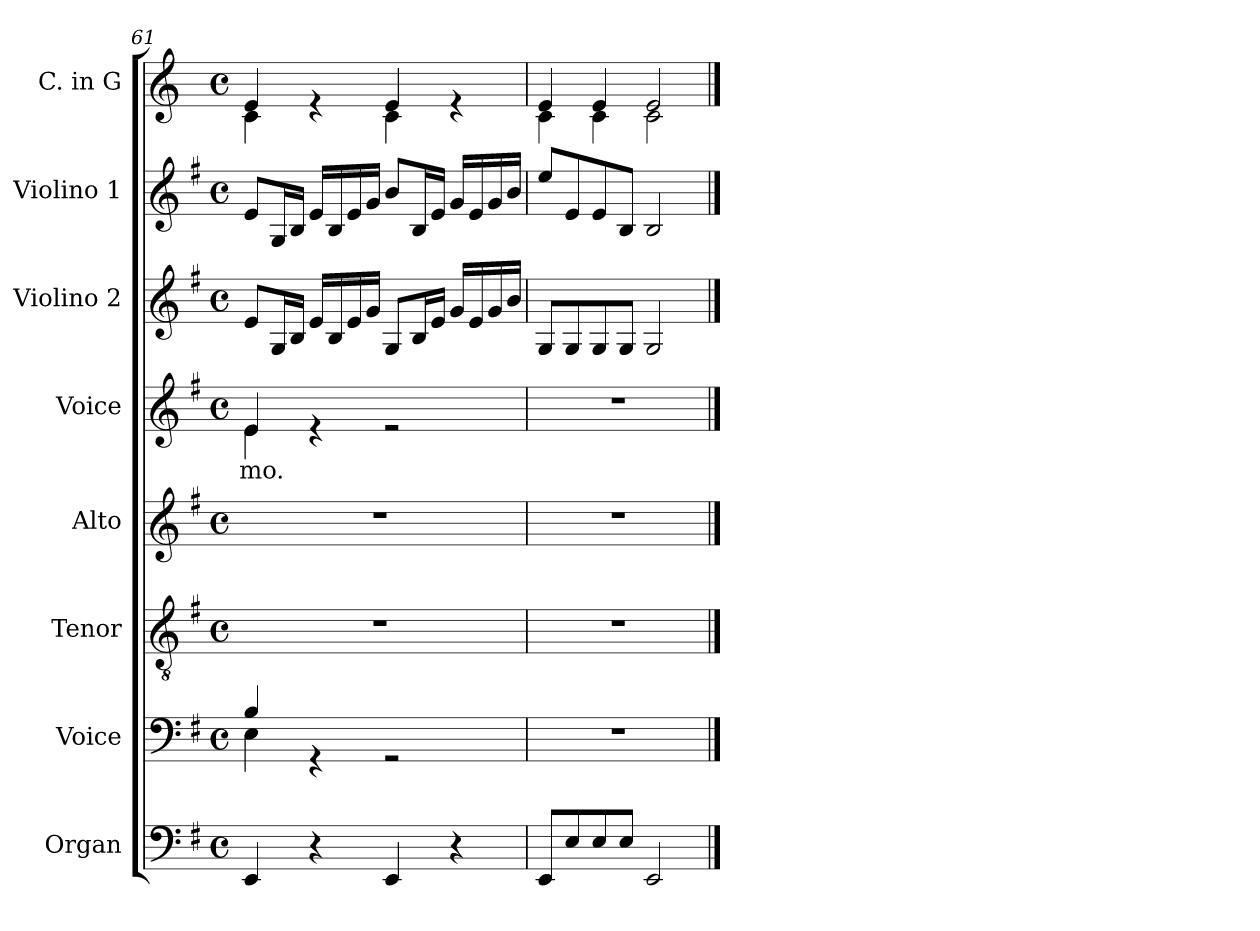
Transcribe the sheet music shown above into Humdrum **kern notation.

**kern	**kern	**kern	**kern	**kern	**text	**kern	**kern	**kern
*part8	*part7	*part6	*part5	*part4	*part4	*part3	*part2	*part1
*staff8	*staff7	*staff6	*staff5	*staff4	*staff4	*staff3	*staff2	*staff1
*I"Organ	*I"Voice	*I"Tenor	*I"Alto	*I"Voice	*	*I"Violino 2	*I"Violino 1	*I"C. in G
*	*	*	*	*	*	*I'Vln	*I'Vln	*
!!LO:PB:g=z
*clefF4	*clefF4	*clefGv2	*clefG2	*clefG2	*	*clefG2	*clefG2	*clefG2
*	*	*	*	*	*	*	*	*ITrd3c5
*k[f#]	*k[f#]	*k[f#]	*k[f#]	*k[f#]	*	*k[f#]	*k[f#]	*k[f#]
*M4/4	*M4/4	*M4/4	*M4/4	*M4/4	*	*M4/4	*M4/4	*M4/4
*met(c)	*met(c)	*met(c)	*met(c)	*met(c)	*	*met(c)	*met(c)	*met(c)
=61	=61	=61	=61	=61	=61	=61	=61	=61
*	*^	*	*	*	*	*	*	*
!	!	!	!	!	!	!LO:LY:b	!	!	!
*	*	*	*	*	*^	*	*	*	*^
4EE/	4B/	4E\	1r	1r	4e/	4e\	-mo.	8e/L	8e/L	4B/	4G\
.	.	.	.	.	.	.	.	16G/L	16G/L	.	.
.	.	.	.	.	.	.	.	16B/JJ	16B/JJ	.	.
4r	4rGG	2.ryy	.	.	4re	2.ryy	.	16e/LL	16e/LL	4re	4ryy
.	.	.	.	.	.	.	.	16B/	16B/	.	.
.	.	.	.	.	.	.	.	16e/	16e/	.	.
.	.	.	.	.	.	.	.	16g/JJ	16g/JJ	.	.
4EE/	2rGG	.	.	.	2re	.	.	8G/L	8b/L	4B/	4G\
.	.	.	.	.	.	.	.	16B/L	16B/L	.	.
.	.	.	.	.	.	.	.	16e/JJ	16e/JJ	.	.
4r	.	.	.	.	.	.	.	16g/LL	16g/LL	4re	4ryy
.	.	.	.	.	.	.	.	16e/	16e/	.	.
.	.	.	.	.	.	.	.	16g/	16g/	.	.
.	.	.	.	.	.	.	.	16b/JJ	16b/JJ	.	.
*	*v	*v	*	*	*v	*v	*	*	*	*	*
=62	=62	=62	=62	=62	=62	=62	=62	=62	=62
8EE/L	1r	1r	1r	1r	.	8G/L	8ee/L	4B/	4G\
8E/	.	.	.	.	.	8G/	8e/	.	.
8E/	.	.	.	.	.	8G/	8e/	4B/	4G\
8E/J	.	.	.	.	.	8G/J	8B/J	.	.
2EE/	.	.	.	.	.	2G/	2B/	2B/	2G\
*	*	*	*	*	*	*	*	*v	*v
==	==	==	==	==	==	==	==	==
*-	*-	*-	*-	*-	*-	*-	*-	*-
